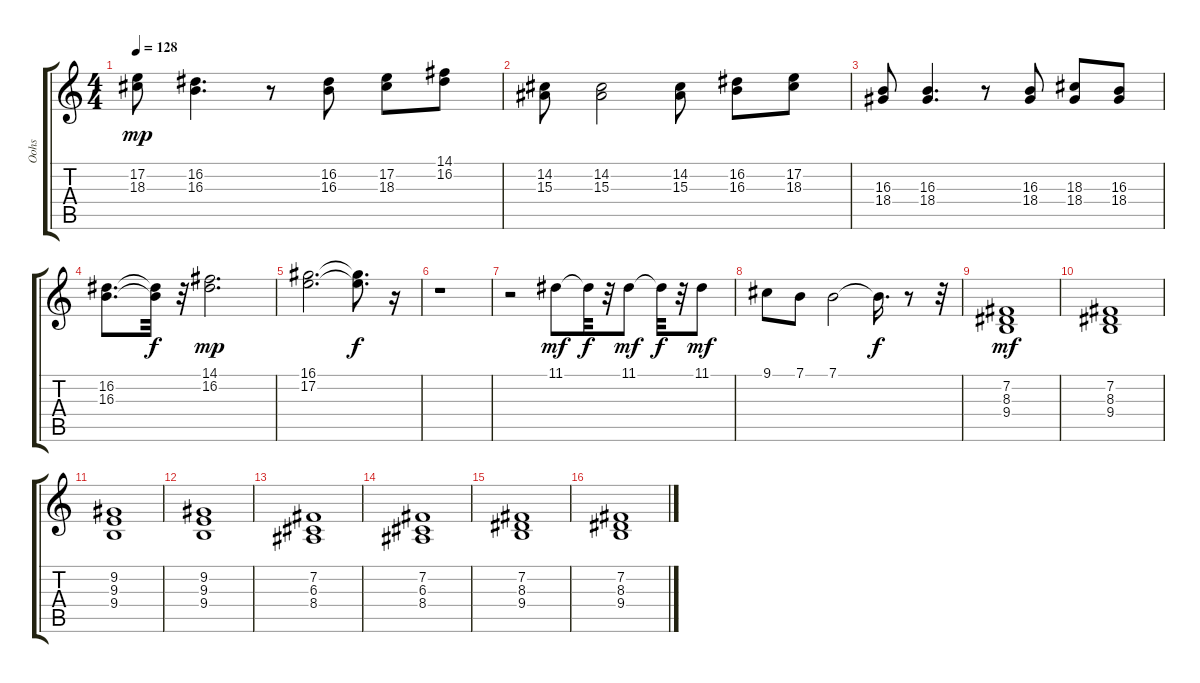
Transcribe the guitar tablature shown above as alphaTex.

\track ("Oohs" "Oohs") {instrument voiceoohs}
\staff {score tabs}
\tuning (E4 B3 G3 D3 A2 E2) {hide}
\ts (4 4)
\tempo 128
\clef g2
\ks c
(17.2 18.3).8{dy mp} (16.2 16.3).4{d} r.8 (16.2 16.3).8 (17.2 18.3).8 (14.1 16.2).8 |
(14.2 15.3).8 (14.2 15.3).2 (14.2 15.3).8 (16.2 16.3).8 (17.2 18.3).8 |
(16.3 18.4).8 (16.3 18.4).4{d} r.8 (16.3 18.4).8 (18.3 18.4).8 (16.3 18.4).8 |
(16.2 16.3).8{d} (16.2{t} 16.3{t}).32{dy f} r.32 (14.1 16.2).2{d dy mp} |
(16.1 17.2).2{d} (16.1{t} 17.2{t}).8{d dy f} r.16 |
r.1 |
r.2 11.1.8{dy mf} 11.1{t}.32{dy f} r.32 11.1.8{dy mf} 11.1{t}.32{dy f} r.32 11.1.8{dy mf} |
9.1.8 7.1.8 7.1.2 7.1{t}.16{d dy f} r.8 r.32 |
(7.2 8.3 9.4).1{dy mf} |
(7.2 8.3 9.4).1 |
(9.2 9.3 9.4).1 |
(9.2 9.3 9.4).1 |
(7.2 6.3 8.4).1 |
(7.2 6.3 8.4).1 |
(7.2 8.3 9.4).1 |
(7.2 8.3 9.4).1
